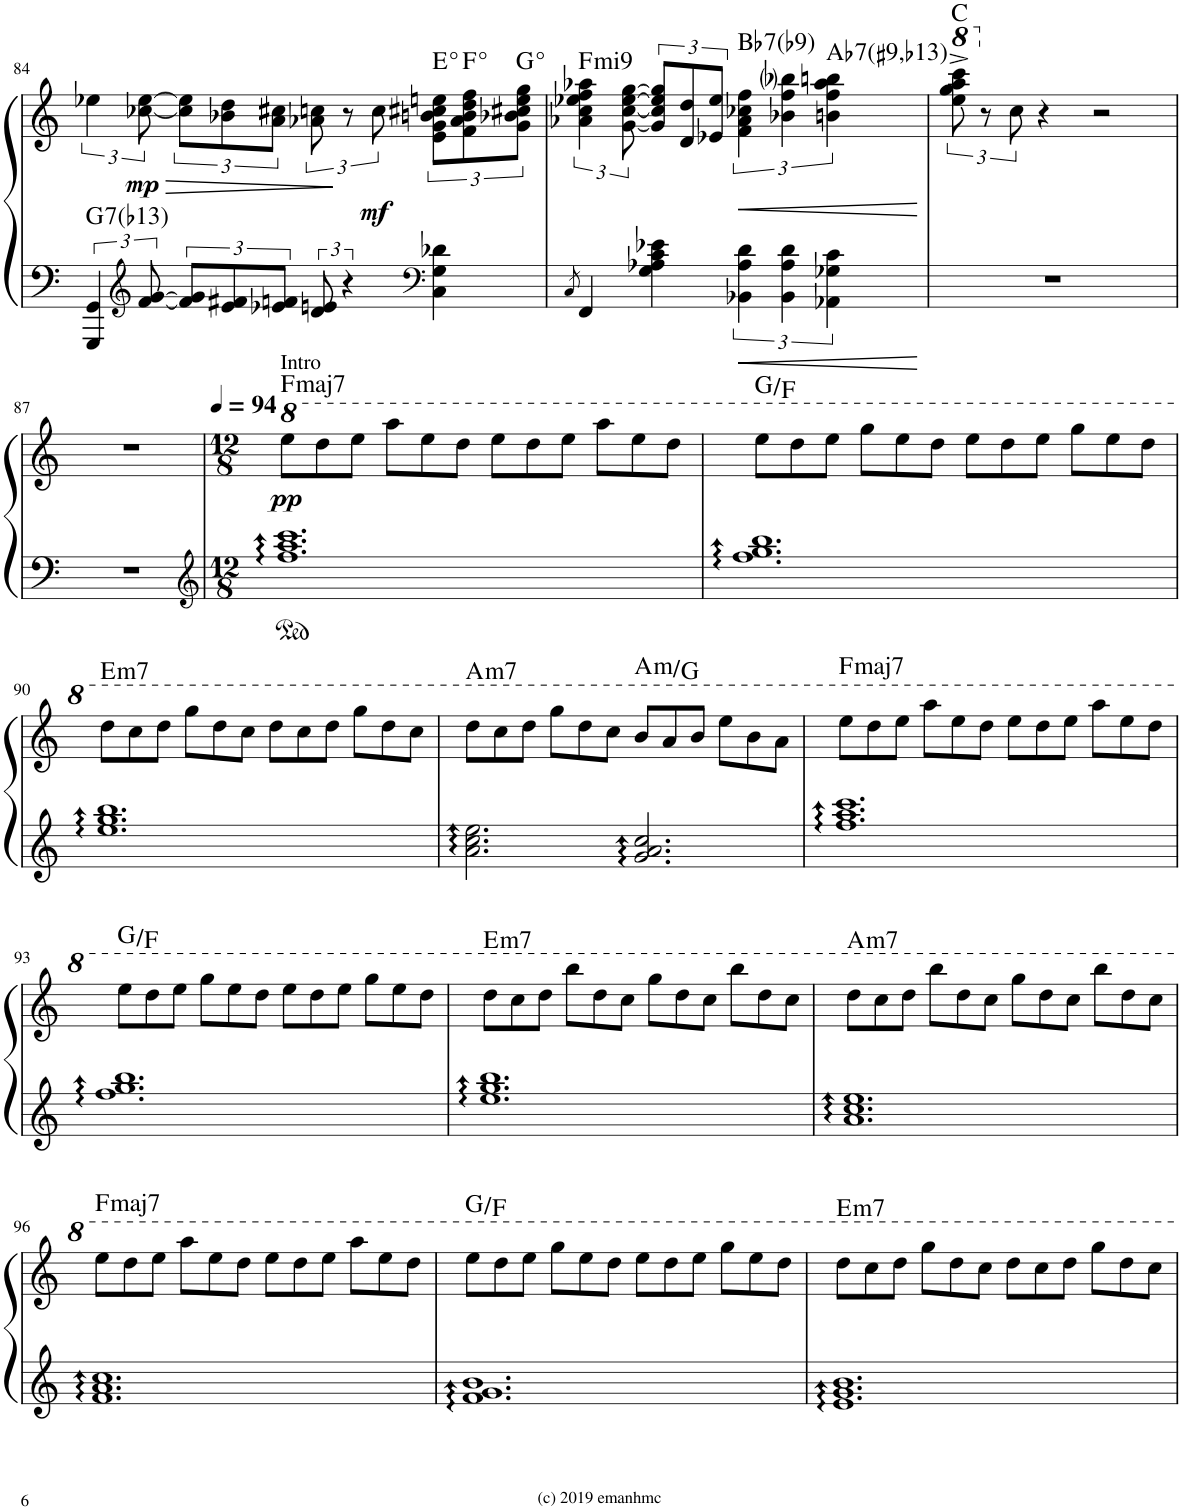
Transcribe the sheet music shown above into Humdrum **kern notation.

**kern	**kern	**dynam	**harte
*part1	*part1	*part1	*part1
*staff2	*staff1	*staff1/2	*
*I"Piano	*	*	*
*I'Pno.	*	*	*
!!LO:PB:g=z
*clefF4	*clefG2	*	*
*k[]	*k[]	*	*
*M4/4	*M4/4	*	*
=84	=84	=84	=84
!	!	!	!LO:H:kt=7
6GGG/ 6GG/	6ee-X\	.	G:7(b13)
*clefG2	*	*	*
!	!	!LO:HP:b	!
!	!	!LO:DY:n=1:b	!
[12f/ [12g/	[12cc-X\ [12ee-\	> mp	.
12f/] 12g/]L	12cc-\] 12ee-\]L	.	.
12e/ 12f#X/	12b-X\ 12dd\	.	.
12e-X/ 12fn/J	12a\ 12cc#X\J	.	.
12d/ 12en/	12a-X\ 12ccn\	.	.
6r	12r	]	.
!	!	!LO:DY:n=2:b	!
.	12cc\	mf	.
*clefF4	*	*	*
!	!	!	!LO:H:kt=°
4C\ 4G\ 4d-X\	12e\ 12g\ 12bn\ 12cc#X\ 12een\L	.	.
!	!	!	!LO:H:kt=°
.	12f\ 12a-\ 12b\ 12dd\ 12ff\	.	.
!	!	!	!LO:H:kt=°
.	12g\ 12b-X\ 12cc#X\ 12ee\ 12gg\J	.	.
=85	=85	=85	=85
8qC/	.	.	.
!	!	!	!LO:H:kt=mi9
4FF/	6a-X\ 6cc\ 6ee-X\ 6ff\ 6aa-X\	.	F:min9
.	[12g\ [12cc\ [12ee-\ [12gg\	.	.
4G\ 4A-X\ 4c\ 4e-X\	12g/] 12cc/] 12ee-/] 12gg/]L	.	.
.	12d/ 12dd/	.	.
.	12e-X/ 12ee-/J	.	.
!	!	!LO:HP:b	!LO:H:kt=7
6BB-X\ 6A-\ 6d\	6f\ 6a-\ 6cc-X\ 6ff\	<	Bb:7(b9)
6BB-\ 6A-\ 6d\	6b-X\ 6ff\ 6bb-i\	.	.
!	!	!	!LO:H:kt=7
6AA-X\ 6G-X\ 6c\	6bn\ 6ff\ 6aa-\ 6bbn\	.	Ab:7(#9,b13)
.	.	[	.
=86	=86	=86	=86
*	*8va	*	*
1r	12eee\^ 12ggg\^ 12aaa\^ 12cccc\^	.	C:maj
*	*X8va	*	*
.	12r	.	.
.	12cc\	.	.
.	4r	.	.
.	2r	.	.
!!LO:LB:g=z
=87	=87	=87	=87
1r	1r	.	.
=88	=88	=88	=88
*clefG2	*	*	*
*M12/8	*M12/8	*	*
*	*MM94	*	*
!	!LO:TX:a:t=Intro	!	!
!	!	!LO:DY:b	!LO:H:kt=maj7
1.ff 1.aa 1.ccc	8eee\L	pp	F:maj7
.	8ddd\	.	.
.	8eee\J	.	.
.	8aaa\L	.	.
.	8eee\	.	.
.	8ddd\J	.	.
.	8eee\L	.	.
.	8ddd\	.	.
.	8eee\J	.	.
.	8aaa\L	.	.
.	8eee\	.	.
.	8ddd\J	.	.
=89	=89	=89	=89
1.ff 1.gg 1.bb	8eee\L	.	G:maj/b7
.	8ddd\	.	.
.	8eee\J	.	.
.	8ggg\L	.	.
.	8eee\	.	.
.	8ddd\J	.	.
.	8eee\L	.	.
.	8ddd\	.	.
.	8eee\J	.	.
.	8ggg\L	.	.
.	8eee\	.	.
.	8ddd\J	.	.
!!LO:LB:g=z
=90	=90	=90	=90
!	!	!	!LO:H:kt=m7
1.ee 1.gg 1.bb	8ddd\L	.	E:min7
.	8ccc\	.	.
.	8ddd\J	.	.
.	8ggg\L	.	.
.	8ddd\	.	.
.	8ccc\J	.	.
.	8ddd\L	.	.
.	8ccc\	.	.
.	8ddd\J	.	.
.	8ggg\L	.	.
.	8ddd\	.	.
.	8ccc\J	.	.
=91	=91	=91	=91
!	!	!	!LO:H:kt=m7
2.a\ 2.cc\ 2.ee\	8ddd\L	.	A:min7
.	8ccc\	.	.
.	8ddd\J	.	.
.	8ggg\L	.	.
.	8ddd\	.	.
.	8ccc\J	.	.
!	!	!	!LO:H:kt=m
2.g/ 2.a/ 2.cc/	8bb/L	.	A:min/b7
.	8aa/	.	.
.	8bb/J	.	.
.	8eee\L	.	.
.	8bb\	.	.
.	8aa\J	.	.
=92	=92	=92	=92
!	!	!	!LO:H:kt=maj7
1.ff 1.aa 1.ccc	8eee\L	.	F:maj7
.	8ddd\	.	.
.	8eee\J	.	.
.	8aaa\L	.	.
.	8eee\	.	.
.	8ddd\J	.	.
.	8eee\L	.	.
.	8ddd\	.	.
.	8eee\J	.	.
.	8aaa\L	.	.
.	8eee\	.	.
.	8ddd\J	.	.
!!LO:LB:g=z
=93	=93	=93	=93
1.ff 1.gg 1.bb	8eee\L	.	G:maj/b7
.	8ddd\	.	.
.	8eee\J	.	.
.	8ggg\L	.	.
.	8eee\	.	.
.	8ddd\J	.	.
.	8eee\L	.	.
.	8ddd\	.	.
.	8eee\J	.	.
.	8ggg\L	.	.
.	8eee\	.	.
.	8ddd\J	.	.
=94	=94	=94	=94
!	!	!	!LO:H:kt=m7
1.ee 1.gg 1.bb	8ddd\L	.	E:min7
.	8ccc\	.	.
.	8ddd\J	.	.
.	8bbb\L	.	.
.	8ddd\	.	.
.	8ccc\J	.	.
.	8ggg\L	.	.
.	8ddd\	.	.
.	8ccc\J	.	.
.	8bbb\L	.	.
.	8ddd\	.	.
.	8ccc\J	.	.
=95	=95	=95	=95
!	!	!	!LO:H:kt=m7
1.a 1.cc 1.ee	8ddd\L	.	A:min7
.	8ccc\	.	.
.	8ddd\J	.	.
.	8bbb\L	.	.
.	8ddd\	.	.
.	8ccc\J	.	.
.	8ggg\L	.	.
.	8ddd\	.	.
.	8ccc\J	.	.
.	8bbb\L	.	.
.	8ddd\	.	.
.	8ccc\J	.	.
!!LO:LB:g=z
=96	=96	=96	=96
!	!	!	!LO:H:kt=maj7
1.f 1.a 1.cc	8eee\L	.	F:maj7
.	8ddd\	.	.
.	8eee\J	.	.
.	8aaa\L	.	.
.	8eee\	.	.
.	8ddd\J	.	.
.	8eee\L	.	.
.	8ddd\	.	.
.	8eee\J	.	.
.	8aaa\L	.	.
.	8eee\	.	.
.	8ddd\J	.	.
=97	=97	=97	=97
1.f 1.g 1.b	8eee\L	.	G:maj/b7
.	8ddd\	.	.
.	8eee\J	.	.
.	8ggg\L	.	.
.	8eee\	.	.
.	8ddd\J	.	.
.	8eee\L	.	.
.	8ddd\	.	.
.	8eee\J	.	.
.	8ggg\L	.	.
.	8eee\	.	.
.	8ddd\J	.	.
=98	=98	=98	=98
!	!	!	!LO:H:kt=m7
1.e 1.g 1.b	8ddd\L	.	E:min7
.	8ccc\	.	.
.	8ddd\J	.	.
.	8ggg\L	.	.
.	8ddd\	.	.
.	8ccc\J	.	.
.	8ddd\L	.	.
.	8ccc\	.	.
.	8ddd\J	.	.
.	8ggg\L	.	.
.	8ddd\	.	.
.	8ccc\J	.	.
=	=	=	=
*-	*-	*-	*-
